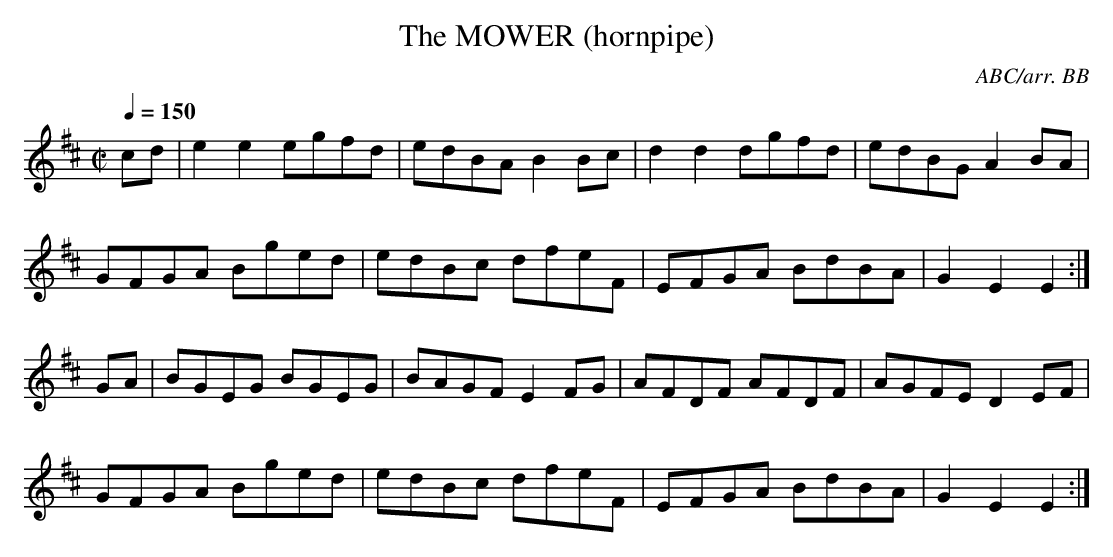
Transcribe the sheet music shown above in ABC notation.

X:1
T:MOWER (hornpipe), The
C:ABC/arr. BB
Q:1/4=150
L:1/8
M:C|
K:Edor
cd|e2e2 egfd|edBA B2 Bc|d2 d2 dgfd|edBG A2 BA|
GFGA Bged|edBc dfeF|EFGA BdBA|G2 E2 E2:|
GA|BGEG BGEG|BAGF E2 FG|AFDF AFDF|AGFE D2 EF|
GFGA Bged|edBc dfeF|EFGA BdBA|G2 E2 E2:|
